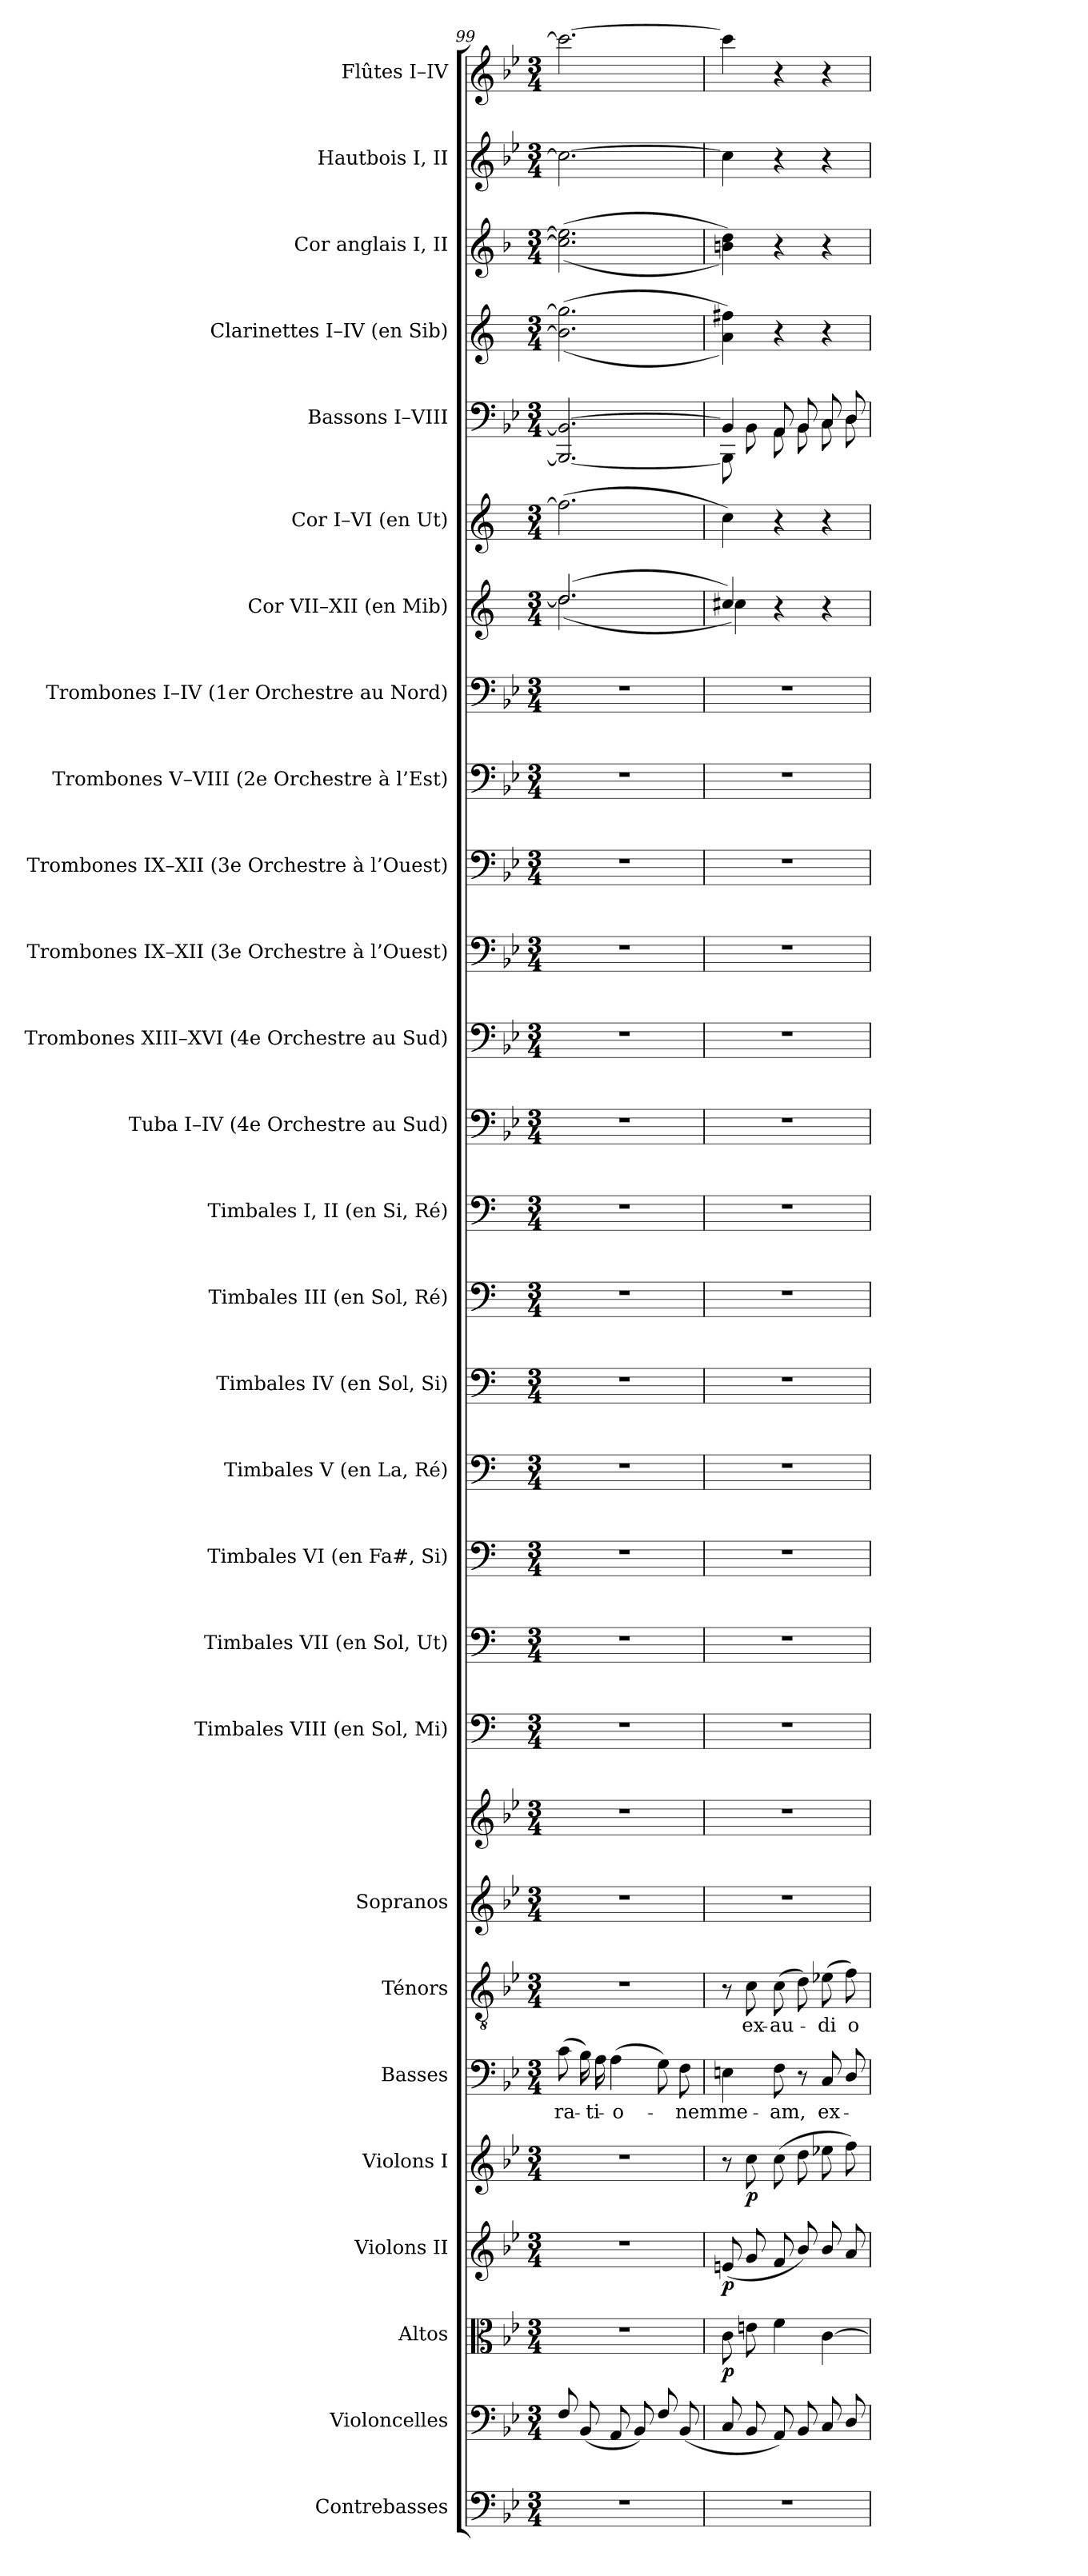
**kern	**kern	**kern	**dynam	**kern	**dynam	**kern	**dynam	**kern	**text	**kern	**text	**kern	**kern	**kern	**kern	**kern	**kern	**kern	**kern	**kern	**kern	**kern	**kern	**kern	**kern	**kern	**kern	**kern	**kern	**kern	**kern	**kern	**kern
*part28	*part27	*part26	*part26	*part25	*part25	*part24	*part24	*part23	*part23	*part22	*part22	*part21	*part21	*part20	*part19	*part18	*part17	*part16	*part15	*part14	*part13	*part12	*part11	*part10	*part9	*part8	*part7	*part6	*part5	*part4	*part3	*part2	*part1
*staff29	*staff28	*staff27	*staff27	*staff26	*staff26	*staff25	*staff25	*staff24	*staff24	*staff23	*staff23	*staff22	*staff21	*staff20	*staff19	*staff18	*staff17	*staff16	*staff15	*staff14	*staff13	*staff12	*staff11	*staff10	*staff9	*staff8	*staff7	*staff6	*staff5	*staff4	*staff3	*staff2	*staff1
*I"Contrebasses	*I"Violoncelles	*I"Altos	*	*I"Violons II	*	*I"Violons I	*	*I"Basses	*	*I"Ténors	*	*I"Sopranos	*	*I"Timbales VIII (en Sol, Mi)	*I"Timbales VII (en Sol, Ut)	*I"Timbales VI (en Fa#, Si)	*I"Timbales V (en La, Ré)	*I"Timbales IV (en Sol, Si)	*I"Timbales III (en Sol, Ré)	*I"Timbales I, II (en Si, Ré)	*I"Tuba I–IV (4e Orchestre au Sud)	*I"Trombones XIII–XVI (4e Orchestre au Sud)	*I"Trombones IX–XII (3e Orchestre à l’Ouest)	*I"Trombones IX–XII (3e Orchestre à l’Ouest)	*I"Trombones V–VIII (2e Orchestre à l’Est)	*I"Trombones I–IV (1er Orchestre au Nord)	*I"Cor VII–XII (en Mib)	*I"Cor I–VI (en Ut)	*I"Bassons I–VIII	*I"Clarinettes I–IV (en Sib)	*I"Cor anglais I, II	*I"Hautbois I, II	*I"Flûtes I–IV
*I'Cb.	*I'Vlles	*I'Altos	*	*I'Vns II	*	*I'Vns I	*	*I'Basses	*	*I'Tén.	*	*I'Sopr.	*	*I'VIII	*I'VII	*I'VI	*I'Timb.  V	*I'IV	*I'III	*I'I, II	*I'Tb.	*I'4e Orchestre	*	*I'Trb.  3e Orchestre	*I'2e Orchestre	*I'1er Orchestre	*I'Cor (Mib)	*I'Cor (Ut)	*I'Bns	*I'Cl. (Sib)	*I'C. a.	*I'Hb.	*I'Fl.
*clefF4	*clefF4	*clefC3	*	*clefG2	*	*clefG2	*	*clefF4	*	*clefGv2	*	*clefG2	*clefG2	*clefF4	*clefF4	*clefF4	*clefF4	*clefF4	*clefF4	*clefF4	*clefF4	*clefF4	*clefF4	*clefF4	*clefF4	*clefF4	*clefG2	*clefG2	*clefF4	*clefG2	*clefG2	*clefG2	*clefG2
*ITrd7c12	*	*	*	*	*	*	*	*	*	*ITrd7c12	*	*	*	*	*	*	*	*	*	*	*	*	*	*	*	*	*ITrd5c9	*ITrd7c12	*	*ITrd1c2	*ITrd4c7	*	*
*k[b-e-]	*k[b-e-]	*k[b-e-]	*	*k[b-e-]	*	*k[b-e-]	*	*k[b-e-]	*	*k[b-e-]	*	*k[b-e-]	*k[b-e-]	*k[]	*k[]	*k[]	*k[]	*k[]	*k[]	*k[]	*k[b-e-]	*k[b-e-]	*k[b-e-]	*k[b-e-]	*k[b-e-]	*k[b-e-]	*k[b-e-a-]	*k[]	*k[b-e-]	*k[b-e-]	*k[b-e-]	*k[b-e-]	*k[b-e-]
*B-:	*B-:	*B-:	*	*B-:	*	*B-:	*	*B-:	*	*B-:	*	*B-:	*B-:	*C:	*C:	*C:	*C:	*C:	*C:	*C:	*B-:	*B-:	*B-:	*B-:	*B-:	*B-:	*E-:	*C:	*B-:	*B-:	*B-:	*B-:	*B-:
*M3/4	*M3/4	*M3/4	*	*M3/4	*	*M3/4	*	*M3/4	*	*M3/4	*	*M3/4	*M3/4	*M3/4	*M3/4	*M3/4	*M3/4	*M3/4	*M3/4	*M3/4	*M3/4	*M3/4	*M3/4	*M3/4	*M3/4	*M3/4	*M3/4	*M3/4	*M3/4	*M3/4	*M3/4	*M3/4	*M3/4
=99	=99	=99	=99	=99	=99	=99	=99	=99	=99	=99	=99	=99	=99	=99	=99	=99	=99	=99	=99	=99	=99	=99	=99	=99	=99	=99	=99	=99	=99	=99	=99	=99	=99
!LO:N:vis=1	!	!LO:N:vis=1	!	!LO:N:vis=1	!	!LO:N:vis=1	!	!	!	!	!	!	!	!	!	!	!	!	!	!	!	!	!	!	!	!	!	!	!	!	!	!	!
!	!	!	!	!	!	!	!	!	!LO:LY:b:color=#000000	!LO:N:vis=1	!	!LO:N:vis=1	!LO:N:vis=1	!LO:N:vis=1	!LO:N:vis=1	!LO:N:vis=1	!LO:N:vis=1	!LO:N:vis=1	!LO:N:vis=1	!LO:N:vis=1	!LO:N:vis=1	!LO:N:vis=1	!LO:N:vis=1	!LO:N:vis=1	!LO:N:vis=1	!LO:N:vis=1	!	!	!	!	!	!	!
*	*	*	*	*	*	*	*	*	*	*	*	*	*	*	*	*	*	*	*	*	*	*	*	*	*	*	*^	*	*	*	*	*	*
2.r	8Fi/	2.r	.	2.r	.	2.r	.	(8ci\	-ra-	2.r	.	2.r	2.r	2.r	2.r	2.r	2.r	2.r	2.r	2.r	2.r	2.r	2.r	2.r	2.r	2.r	(2.fi/]	(2.fi\	(2.fi\]	2.BBB-i/_< 2.BB-i_>	((2.ai\] 2.ffi]	((2.fi\] 2.ai]	2.cci\_>	2.ccci\_>
.	(8BB-i/	.	.	.	.	.	.	16B-i\)	.	.	.	.	.	.	.	.	.	.	.	.	.	.	.	.	.	.	.	.	.	.	.	.	.	.
!	!	!	!	!	!	!	!	!	!LO:LY:b:color=#000000	!	!	!	!	!	!	!	!	!	!	!	!	!	!	!	!	!	!	!	!	!	!	!	!	!
.	.	.	.	.	.	.	.	16Ai\	-ti-	.	.	.	.	.	.	.	.	.	.	.	.	.	.	.	.	.	.	.	.	.	.	.	.	.
!	!	!	!	!	!	!	!	!	!LO:LY:b:color=#000000	!	!	!	!	!	!	!	!	!	!	!	!	!	!	!	!	!	!	!	!	!	!	!	!	!
.	8AAi/	.	.	.	.	.	.	(4Ai\	-o-	.	.	.	.	.	.	.	.	.	.	.	.	.	.	.	.	.	.	.	.	.	.	.	.	.
.	8BB-i/)	.	.	.	.	.	.	.	.	.	.	.	.	.	.	.	.	.	.	.	.	.	.	.	.	.	.	.	.	.	.	.	.	.
.	8Fi/	.	.	.	.	.	.	8Gi\)	.	.	.	.	.	.	.	.	.	.	.	.	.	.	.	.	.	.	.	.	.	.	.	.	.	.
!	!	!	!	!	!	!	!	!	!LO:LY:b:color=#000000	!	!	!	!	!	!	!	!	!	!	!	!	!	!	!	!	!	!	!	!	!	!	!	!	!
.	(8BB-i/	.	.	.	.	.	.	8Fi\	-nem	.	.	.	.	.	.	.	.	.	.	.	.	.	.	.	.	.	.	.	.	.	.	.	.	.
!!LO:LB:g=z
=100	=100	=100	=100	=100	=100	=100	=100	=100	=100	=100	=100	=100	=100	=100	=100	=100	=100	=100	=100	=100	=100	=100	=100	=100	=100	=100	=100	=100	=100	=100	=100	=100	=100	=100
!LO:N:vis=1	!	!	!	!	!	!	!	!	!	!	!	!	!	!	!	!	!	!	!	!	!	!	!	!	!	!	!	!	!	!	!	!	!	!
!	!	!	!	!	!	!	!	!	!LO:LY:b:color=#000000	!	!	!LO:N:vis=1	!LO:N:vis=1	!LO:N:vis=1	!LO:N:vis=1	!LO:N:vis=1	!LO:N:vis=1	!LO:N:vis=1	!LO:N:vis=1	!LO:N:vis=1	!LO:N:vis=1	!LO:N:vis=1	!LO:N:vis=1	!LO:N:vis=1	!LO:N:vis=1	!LO:N:vis=1	!	!	!	!	!	!	!	!
*	*	*	*	*	*	*	*	*	*	*	*	*	*	*	*	*	*	*	*	*	*	*	*	*	*	*	*	*	*	*^	*	*	*	*
2.r	8Ci/	8ci\	p	(8eni/	p	8r	.	4Eni\	me-	8r	.	2.r	2.r	2.r	2.r	2.r	2.r	2.r	2.r	2.r	2.r	2.r	2.r	2.r	2.r	2.r	4eni/)	4ei\)	4ci\)	4BB-i/]	8BBB-i\]	4gi\ 4eeni))	4eni\ 4gi))	4cci\]	4ccci\]
!	!	!	!	!	!	!	!	!	!	!	!LO:LY:b:color=#000000	!	!	!	!	!	!	!	!	!	!	!	!	!	!	!	!	!	!	!	!	!	!	!	!
.	8BB-i/	8eni\	.	8gi/	.	8cci\	p	.	.	8Ci\	ex-	.	.	.	.	.	.	.	.	.	.	.	.	.	.	.	.	.	.	.	8BB-i\	.	.	.	.
!	!	!	!	!	!	!	!	!	!LO:LY:b:color=#000000	!	!	!	!	!	!	!	!	!	!	!	!	!	!	!	!	!	!	!	!	!	!	!	!	!	!
!	!	!	!	!	!	!	!	!	!	!	!LO:LY:b:color=#000000	!	!	!	!	!	!	!	!	!	!	!	!	!	!	!	!	!	!	!	!	!	!	!	!
.	8AAi/)	4fi\	.	8fi/	.	(8cci\	.	8Fi\	-am,	(8Ci\	-au-	.	.	.	.	.	.	.	.	.	.	.	.	.	.	.	4r	2ryy	4r	8AAi/	8AAi\	4r	4r	4r	4r
.	8BB-i/	.	.	8b-i/)	.	8ddi\	.	8r	.	8Di\)	.	.	.	.	.	.	.	.	.	.	.	.	.	.	.	.	.	.	.	8BB-i/	8BB-i\	.	.	.	.
!	!	!	!	!	!	!	!	!	!LO:LY:b:color=#000000	!	!	!	!	!	!	!	!	!	!	!	!	!	!	!	!	!	!	!	!	!	!	!	!	!	!
!	!	!	!	!	!	!	!	!	!	!	!LO:LY:b:color=#000000	!	!	!	!	!	!	!	!	!	!	!	!	!	!	!	!	!	!	!	!	!	!	!	!
.	8Ci/	[>4ci\	.	8b-i/	.	8ee-Xi\	.	8Ci/	ex-	(8E-Xi\	-di	.	.	.	.	.	.	.	.	.	.	.	.	.	.	.	4r	.	4r	8Ci/	8Ci\	4r	4r	4r	4r
!	!	!	!	!	!	!	!	!	!	!	!LO:LY:b:color=#000000	!	!	!	!	!	!	!	!	!	!	!	!	!	!	!	!	!	!	!	!	!	!	!	!
.	8Di/	.	.	8ai/	.	8ffi\)	.	8Di/	.	8Fi\)	o-	.	.	.	.	.	.	.	.	.	.	.	.	.	.	.	.	.	.	8Di/	8Di\	.	.	.	.
*	*	*	*	*	*	*	*	*	*	*	*	*	*	*	*	*	*	*	*	*	*	*	*	*	*	*	*v	*v	*	*v	*v	*	*	*	*
=	=	=	=	=	=	=	=	=	=	=	=	=	=	=	=	=	=	=	=	=	=	=	=	=	=	=	=	=	=	=	=	=	=
*-	*-	*-	*-	*-	*-	*-	*-	*-	*-	*-	*-	*-	*-	*-	*-	*-	*-	*-	*-	*-	*-	*-	*-	*-	*-	*-	*-	*-	*-	*-	*-	*-	*-
